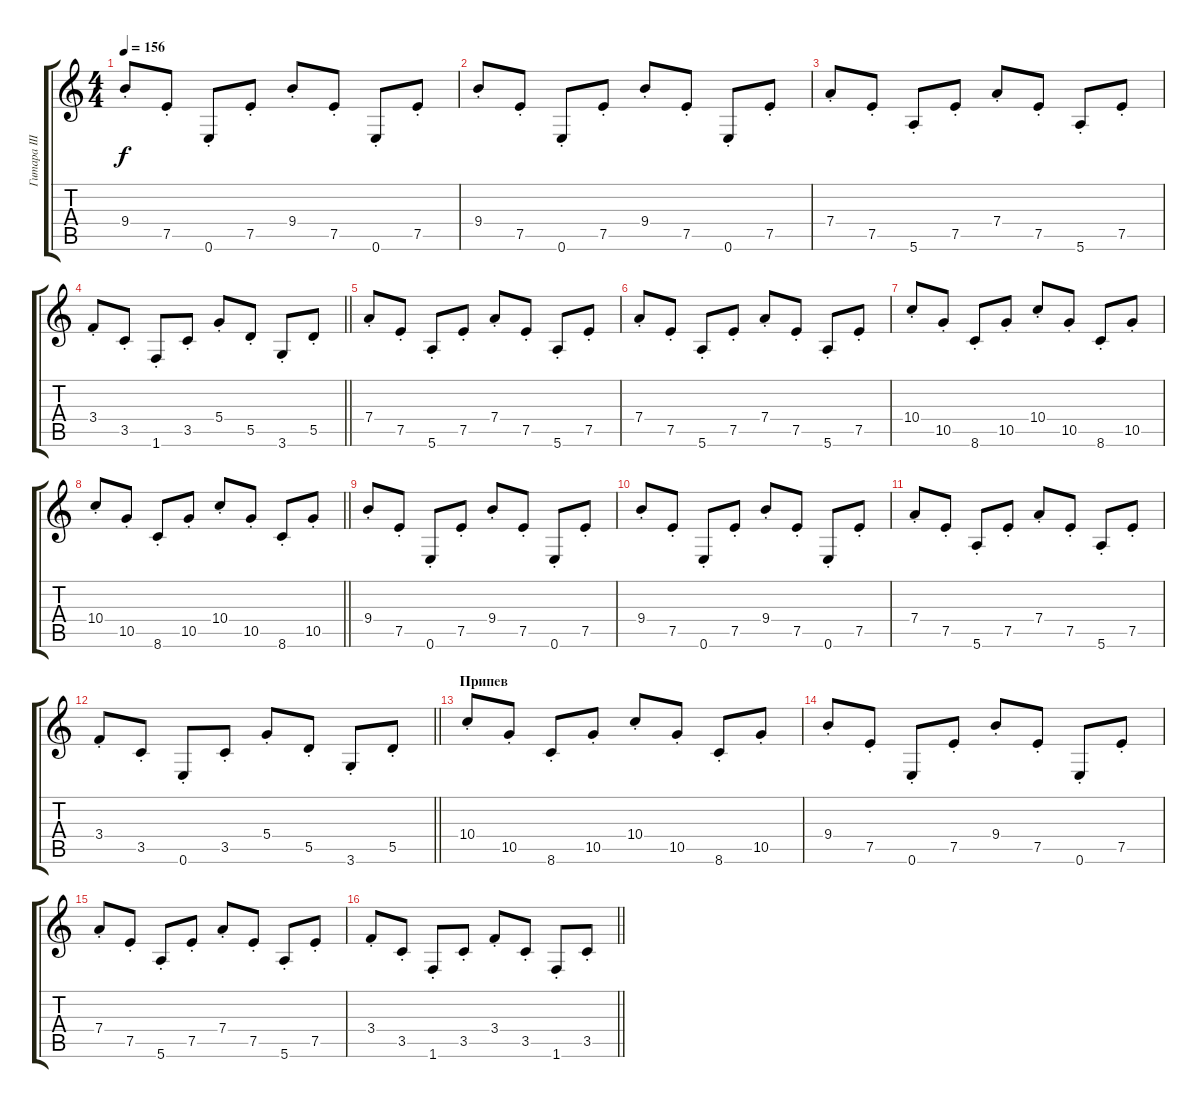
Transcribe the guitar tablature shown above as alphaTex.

\track ("Гитара III" "Гитара III") {instrument electricguitarclean}
\staff {score tabs}
\tuning (E4 B3 G3 D3 A2 E2) {hide}
\ts (4 4)
\tempo 156
\clef g2
\ks c
9.4{st}.8{dy f} 7.5{st}.8 0.6{st}.8 7.5{st}.8 9.4{st}.8 7.5{st}.8 0.6{st}.8 7.5{st}.8 |
9.4{st}.8 7.5{st}.8 0.6{st}.8 7.5{st}.8 9.4{st}.8 7.5{st}.8 0.6{st}.8 7.5{st}.8 |
7.4{st}.8 7.5{st}.8 5.6{st}.8 7.5{st}.8 7.4{st}.8 7.5{st}.8 5.6{st}.8 7.5{st}.8 |
\barLineRight lightlight
3.4{st}.8 3.5{st}.8 1.6{st}.8 3.5{st}.8 5.4{st}.8 5.5{st}.8 3.6{st}.8 5.5{st}.8 |
7.4{st}.8 7.5{st}.8 5.6{st}.8 7.5{st}.8 7.4{st}.8 7.5{st}.8 5.6{st}.8 7.5{st}.8 |
7.4{st}.8 7.5{st}.8 5.6{st}.8 7.5{st}.8 7.4{st}.8 7.5{st}.8 5.6{st}.8 7.5{st}.8 |
10.4{st}.8 10.5{st}.8 8.6{st}.8 10.5{st}.8 10.4{st}.8 10.5{st}.8 8.6{st}.8 10.5{st}.8 |
\barLineRight lightlight
10.4{st}.8 10.5{st}.8 8.6{st}.8 10.5{st}.8 10.4{st}.8 10.5{st}.8 8.6{st}.8 10.5{st}.8 |
9.4{st}.8 7.5{st}.8 0.6{st}.8 7.5{st}.8 9.4{st}.8 7.5{st}.8 0.6{st}.8 7.5{st}.8 |
9.4{st}.8 7.5{st}.8 0.6{st}.8 7.5{st}.8 9.4{st}.8 7.5{st}.8 0.6{st}.8 7.5{st}.8 |
7.4{st}.8 7.5{st}.8 5.6{st}.8 7.5{st}.8 7.4{st}.8 7.5{st}.8 5.6{st}.8 7.5{st}.8 |
\barLineRight lightlight
3.4{st}.8 3.5{st}.8 0.6{st}.8 3.5{st}.8 5.4{st}.8 5.5{st}.8 3.6{st}.8 5.5{st}.8 |
\section ("" "Припев")
10.4{st}.8 10.5{st}.8 8.6{st}.8 10.5{st}.8 10.4{st}.8 10.5{st}.8 8.6{st}.8 10.5{st}.8 |
9.4{st}.8 7.5{st}.8 0.6{st}.8 7.5{st}.8 9.4{st}.8 7.5{st}.8 0.6{st}.8 7.5{st}.8 |
7.4{st}.8 7.5{st}.8 5.6{st}.8 7.5{st}.8 7.4{st}.8 7.5{st}.8 5.6{st}.8 7.5{st}.8 |
\barLineRight lightlight
3.4{st}.8 3.5{st}.8 1.6{st}.8 3.5{st}.8 3.4{st}.8 3.5{st}.8 1.6{st}.8 3.5{st}.8
